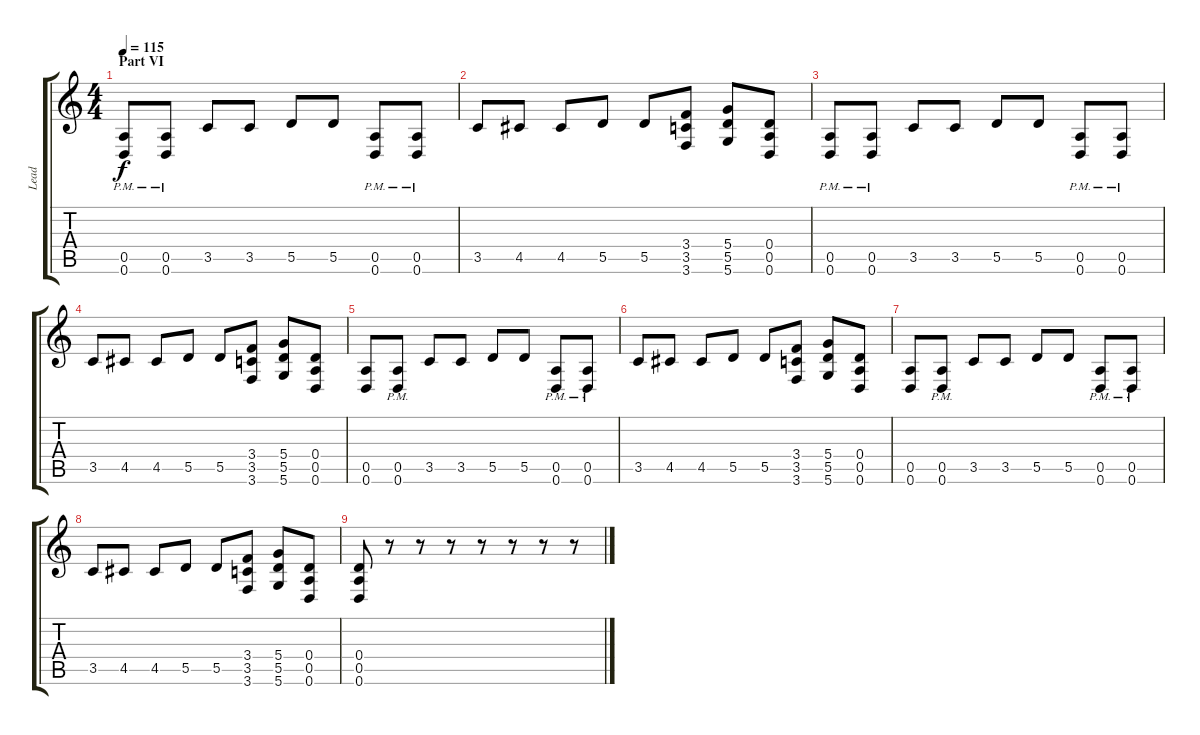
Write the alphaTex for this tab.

\track ("Lead" "Lead") {instrument overdrivenguitar}
\staff {score tabs}
\tuning (E4 B3 G3 D3 A2 D2) {hide}
\ts (4 4)
\section ("" "Part VI")
\tempo 115
\clef g2
\ks c
(0.5{pm} 0.6).8{dy f instrument overdrivenguitar} (0.5{pm} 0.6{pm}).8 3.5.8 3.5.8 5.5.8 5.5.8 (0.5{pm} 0.6{pm}).8 (0.5{pm} 0.6{pm}).8 |
3.5.8 4.5.8 4.5.8 5.5.8 5.5.8 (3.4 3.5 3.6).8 (5.4 5.5 5.6).8 (0.4 0.5 0.6).8 |
(0.5{pm} 0.6{pm}).8 (0.5{pm} 0.6{pm}).8 3.5.8 3.5.8 5.5.8 5.5.8 (0.5{pm} 0.6{pm}).8 (0.5{pm} 0.6{pm}).8 |
3.5.8 4.5.8 4.5.8 5.5.8 5.5.8 (3.4 3.5 3.6).8 (5.4 5.5 5.6).8 (0.4 0.5 0.6).8 |
(0.5 0.6).8 (0.5{pm} 0.6{pm}).8 3.5.8 3.5.8 5.5.8 5.5.8 (0.5{pm} 0.6{pm}).8 (0.5{pm} 0.6{pm}).8 |
3.5.8 4.5.8 4.5.8 5.5.8 5.5.8 (3.4 3.5 3.6).8 (5.4 5.5 5.6).8 (0.4 0.5 0.6).8 |
(0.5 0.6).8 (0.5{pm} 0.6{pm}).8 3.5.8 3.5.8 5.5.8 5.5.8 (0.5{pm} 0.6{pm}).8 (0.5{pm} 0.6{pm}).8 |
3.5.8 4.5.8 4.5.8 5.5.8 5.5.8 (3.4 3.5 3.6).8 (5.4 5.5 5.6).8 (0.4 0.5 0.6).8 |
(0.4 0.5 0.6).8 r.8 r.8 r.8 r.8 r.8 r.8 r.8
